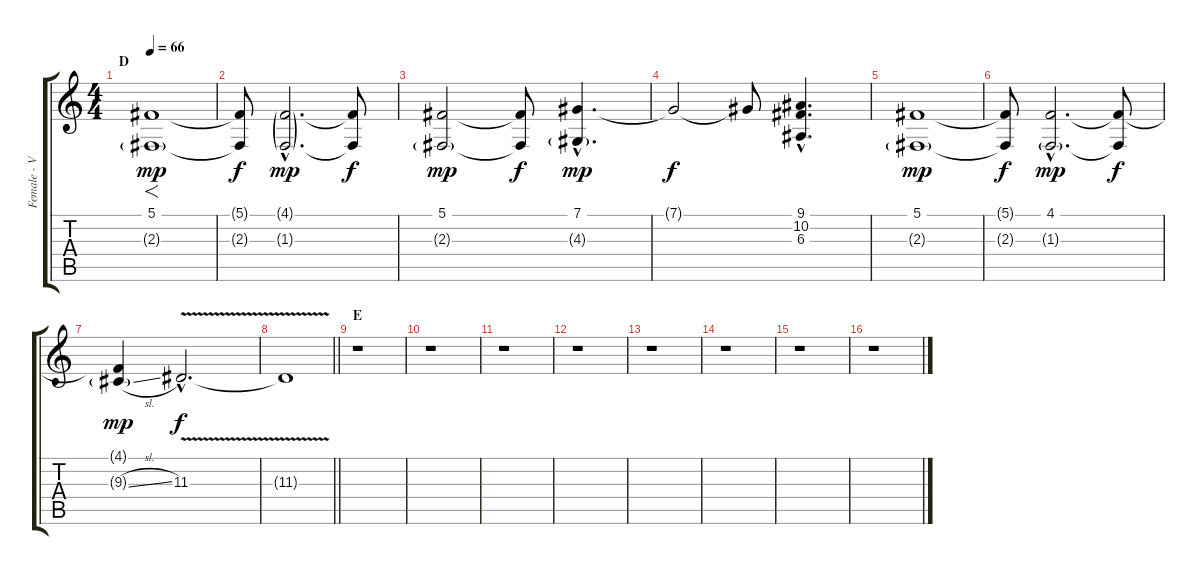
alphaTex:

\track ("Female - Vocals" "Female - V") {instrument pad7halo}
\staff {score tabs}
\tuning (Db4 Ab3 E3 B2 Gb2 Db2) {hide}
\ts (4 4)
\section ("" "D")
\tempo 66
\clef g2
\ks c
(5.1 2.3{g}).1{f dy mp} |
(5.1{t} 2.3{t}).8{dy f} (4.1{g hac} 1.3{g hac}).2{d dy mp} (4.1{t} 1.3{t}).8{dy f} |
(5.1 2.3{g}).2{dy mp} (5.1{t} 2.3{t}).8{dy f} (7.1{hac} 4.3{g hac}).4{d dy mp} |
7.1{t}.2{dy f} 7.1{t}.8 (9.1{hac} 10.2{hac} 6.3{hac}).4{d} |
(5.1 2.3{g}).1{dy mp} |
(5.1{t} 2.3{t}).8{dy f} (4.1{hac} 1.3{g hac}).2{d dy mp} (4.1{t} 1.3{t}).8{dy f} |
(4.1{t} 9.3{sl g}).4{dy mp} 11.3{v hac}.2{d dy f} |
\barLineRight lightlight
11.3{t}.1{volume 5} |
\section ("" "E")
r.1 |
r.1 |
r.1 |
r.1 |
r.1 |
r.1 |
r.1 |
r.1
